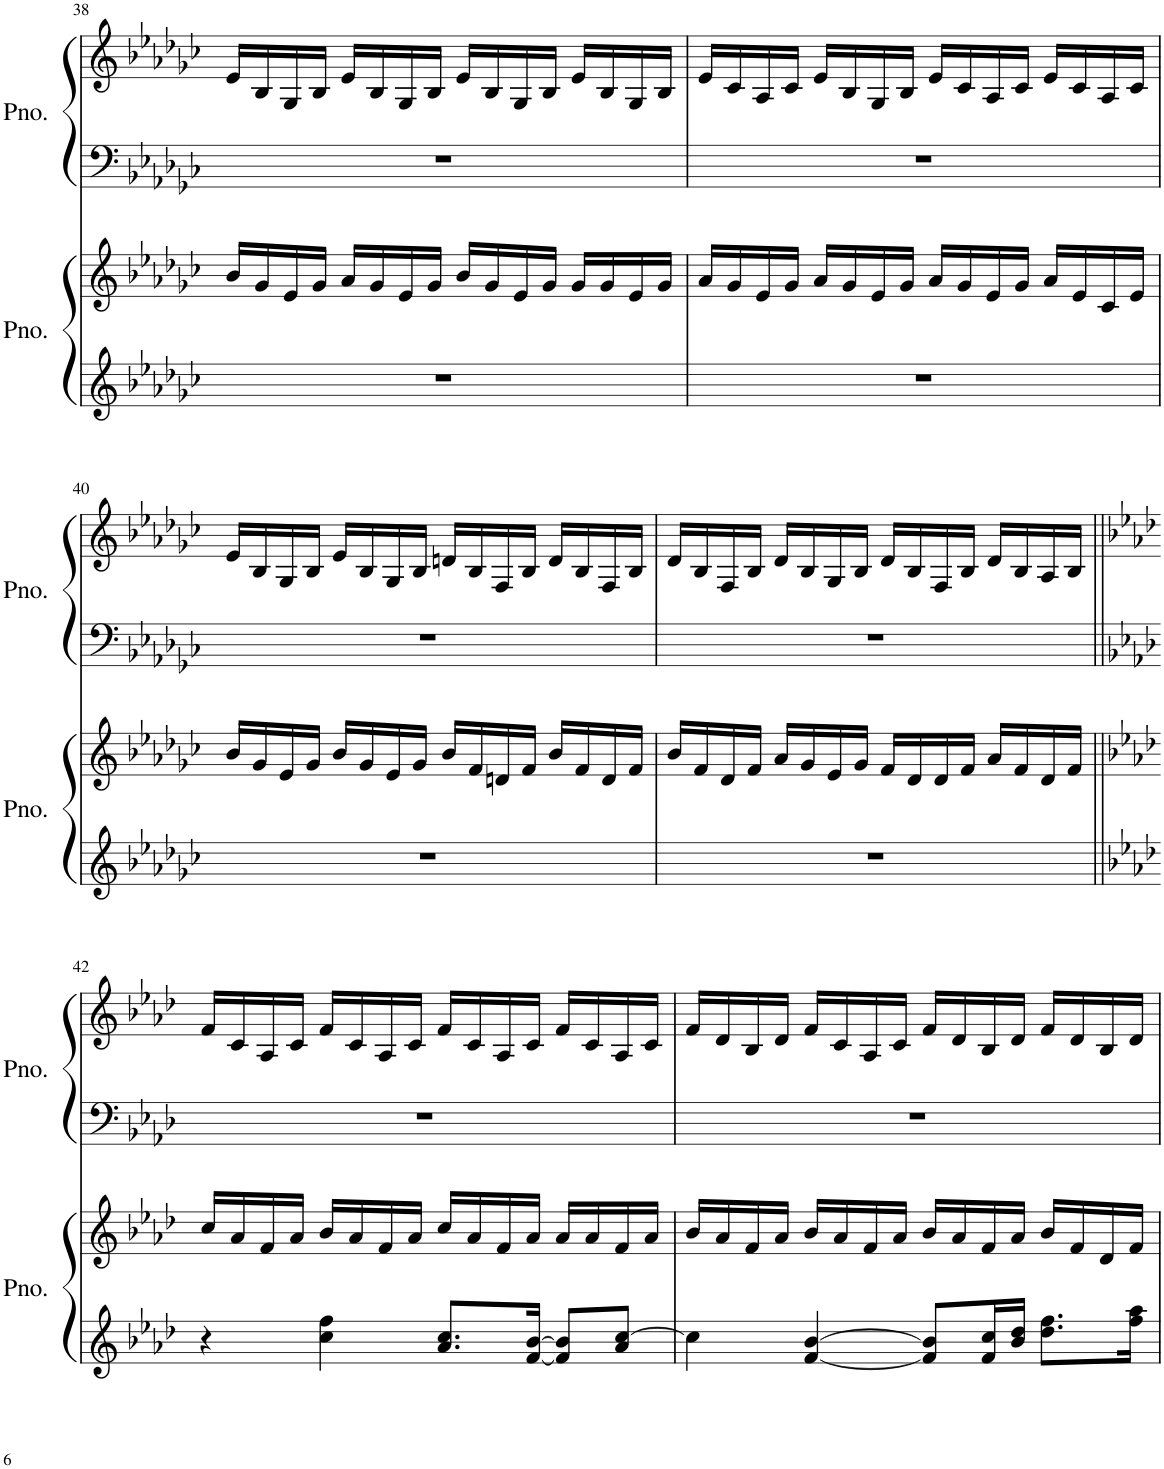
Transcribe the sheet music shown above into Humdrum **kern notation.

**kern	**kern	**kern	**kern
*part2	*part2	*part1	*part1
*staff4	*staff3	*staff2	*staff1
*I"Piano	*	*I"Piano	*
*I'Pno.	*	*I'Pno.	*
!!LO:PB:g=z
*clefG2	*clefG2	*clefF4	*clefG2
*k[b-e-a-d-g-c-]	*k[b-e-a-d-g-c-]	*k[b-e-a-d-g-c-]	*k[b-e-a-d-g-c-]
*M4/4	*M4/4	*M4/4	*M4/4
=38	=38	=38	=38
1r	16b-/LL	1r	16e-/LL
.	16g-/	.	16B-/
.	16e-/	.	16G-/
.	16g-/JJ	.	16B-/JJ
.	16a-/LL	.	16e-/LL
.	16g-/	.	16B-/
.	16e-/	.	16G-/
.	16g-/JJ	.	16B-/JJ
.	16b-/LL	.	16e-/LL
.	16g-/	.	16B-/
.	16e-/	.	16G-/
.	16g-/JJ	.	16B-/JJ
.	16g-/LL	.	16e-/LL
.	16g-/	.	16B-/
.	16e-/	.	16G-/
.	16g-/JJ	.	16B-/JJ
=39	=39	=39	=39
1r	16a-/LL	1r	16e-/LL
.	16g-/	.	16c-/
.	16e-/	.	16A-/
.	16g-/JJ	.	16c-/JJ
.	16a-/LL	.	16e-/LL
.	16g-/	.	16B-/
.	16e-/	.	16G-/
.	16g-/JJ	.	16B-/JJ
.	16a-/LL	.	16e-/LL
.	16g-/	.	16c-/
.	16e-/	.	16A-/
.	16g-/JJ	.	16c-/JJ
.	16a-/LL	.	16e-/LL
.	16e-/	.	16c-/
.	16c-/	.	16A-/
.	16e-/JJ	.	16c-/JJ
!!LO:LB:g=z
=40	=40	=40	=40
1r	16b-/LL	1r	16e-/LL
.	16g-/	.	16B-/
.	16e-/	.	16G-/
.	16g-/JJ	.	16B-/JJ
.	16b-/LL	.	16e-/LL
.	16g-/	.	16B-/
.	16e-/	.	16G-/
.	16g-/JJ	.	16B-/JJ
.	16b-/LL	.	16dn/LL
.	16f/	.	16B-/
.	16dn/	.	16F/
.	16f/JJ	.	16B-/JJ
.	16b-/LL	.	16d/LL
.	16f/	.	16B-/
.	16d/	.	16F/
.	16f/JJ	.	16B-/JJ
=41	=41	=41	=41
1r	16b-/LL	1r	16d-/LL
.	16f/	.	16B-/
.	16d-/	.	16F/
.	16f/JJ	.	16B-/JJ
.	16a-/LL	.	16d-/LL
.	16g-/	.	16B-/
.	16e-/	.	16G-/
.	16g-/JJ	.	16B-/JJ
.	16f/LL	.	16d-/LL
.	16d-/	.	16B-/
.	16d-/	.	16F/
.	16f/JJ	.	16B-/JJ
.	16a-/LL	.	16d-/LL
.	16f/	.	16B-/
.	16d-/	.	16A-/
.	16f/JJ	.	16B-/JJ
!!LO:LB:g=z
=42||	=42||	=42||	=42||
*k[b-e-a-d-]	*k[b-e-a-d-]	*k[b-e-a-d-]	*k[b-e-a-d-]
4r	16cc/LL	1r	16f/LL
.	16a-/	.	16c/
.	16f/	.	16A-/
.	16a-/JJ	.	16c/JJ
4cc\ 4ff\	16b-/LL	.	16f/LL
.	16a-/	.	16c/
.	16f/	.	16A-/
.	16a-/JJ	.	16c/JJ
8.a-/ 8.cc/L	16cc/LL	.	16f/LL
.	16a-/	.	16c/
.	16f/	.	16A-/
[16f/ [16b-/Jk	16a-/JJ	.	16c/JJ
8f/] 8b-/]L	16a-/LL	.	16f/LL
.	16a-/	.	16c/
8a-/ [8cc/J	16f/	.	16A-/
.	16a-/JJ	.	16c/JJ
=43	=43	=43	=43
4cc\]	16b-/LL	1r	16f/LL
.	16a-/	.	16d-/
.	16f/	.	16B-/
.	16a-/JJ	.	16d-/JJ
[4f/ [4b-/	16b-/LL	.	16f/LL
.	16a-/	.	16c/
.	16f/	.	16A-/
.	16a-/JJ	.	16c/JJ
8f/] 8b-/]L	16b-/LL	.	16f/LL
.	16a-/	.	16d-/
16f/ 16cc/L	16f/	.	16B-/
16b-/ 16dd-/JJ	16a-/JJ	.	16d-/JJ
8.dd-\ 8.ff\L	16b-/LL	.	16f/LL
.	16f/	.	16d-/
.	16d-/	.	16B-/
16ff\ 16aa-\Jk	16f/JJ	.	16d-/JJ
=	=	=	=
*-	*-	*-	*-
